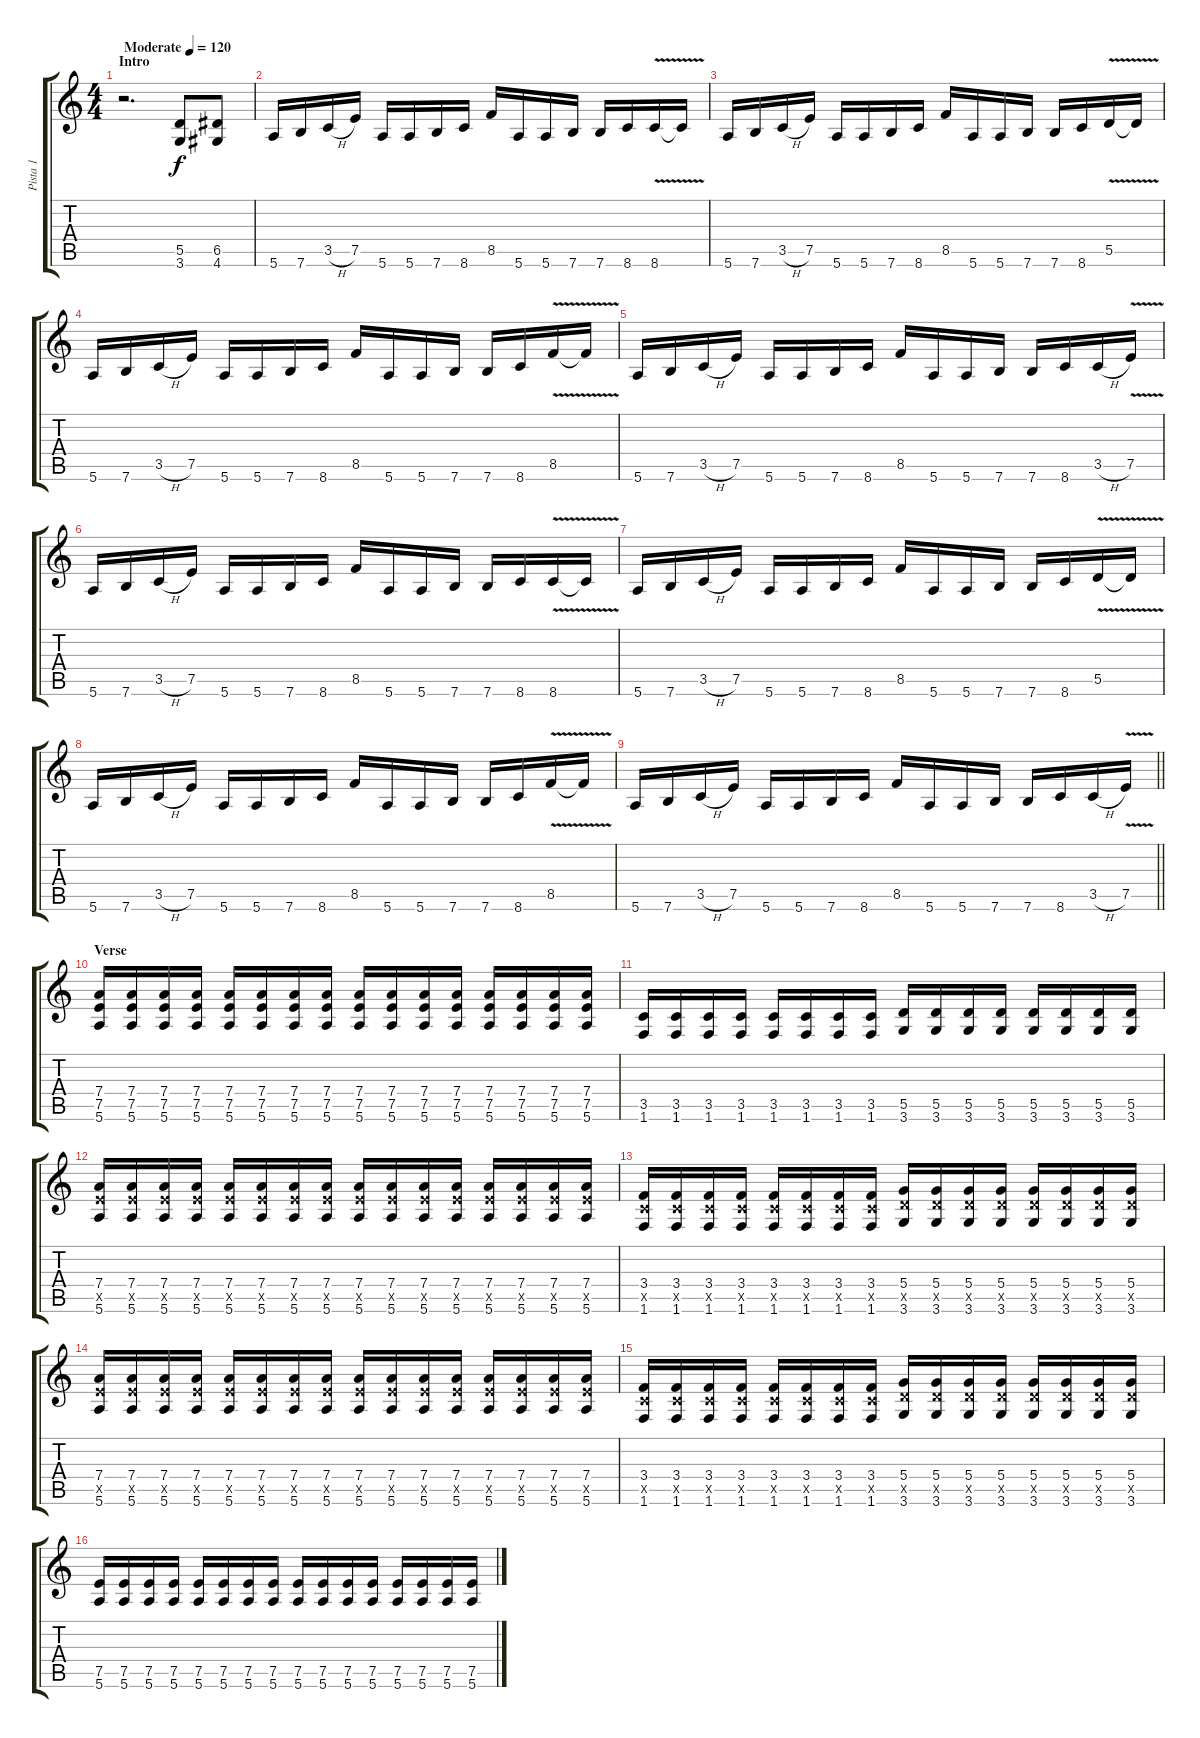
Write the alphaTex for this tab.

\track ("Pista 1" "Pista 1") {instrument distortionguitar}
\staff {score tabs}
\tuning (E4 B3 G3 D3 A2 E2) {hide}
\ts (4 4)
\section ("" "Intro")
\tempo (120 "Moderate")
\clef g2
\ks c
r.2{d dy f instrument distortionguitar} (5.5 3.6).8 (6.5 4.6).8 |
5.6.16 7.6.16 3.5{h}.16 7.5.16 5.6.16 5.6.16 7.6.16 8.6.16 8.5.16 5.6.16 5.6.16 7.6.16 7.6.16 8.6.16 8.6{v}.16 8.6{t}.16 |
5.6.16 7.6.16 3.5{h}.16 7.5.16 5.6.16 5.6.16 7.6.16 8.6.16 8.5.16 5.6.16 5.6.16 7.6.16 7.6.16 8.6.16 5.5{v}.16 5.5{t}.16 |
5.6.16 7.6.16 3.5{h}.16 7.5.16 5.6.16 5.6.16 7.6.16 8.6.16 8.5.16 5.6.16 5.6.16 7.6.16 7.6.16 8.6.16 8.5{v}.16 8.5{t}.16 |
5.6.16 7.6.16 3.5{h}.16 7.5.16 5.6.16 5.6.16 7.6.16 8.6.16 8.5.16 5.6.16 5.6.16 7.6.16 7.6.16 8.6.16 3.5{h}.16 7.5{v}.16 |
5.6.16 7.6.16 3.5{h}.16 7.5.16 5.6.16 5.6.16 7.6.16 8.6.16 8.5.16 5.6.16 5.6.16 7.6.16 7.6.16 8.6.16 8.6{v}.16 8.6{t}.16 |
5.6.16 7.6.16 3.5{h}.16 7.5.16 5.6.16 5.6.16 7.6.16 8.6.16 8.5.16 5.6.16 5.6.16 7.6.16 7.6.16 8.6.16 5.5{v}.16 5.5{t}.16 |
5.6.16 7.6.16 3.5{h}.16 7.5.16 5.6.16 5.6.16 7.6.16 8.6.16 8.5.16 5.6.16 5.6.16 7.6.16 7.6.16 8.6.16 8.5{v}.16 8.5{t}.16 |
\barLineRight lightlight
5.6.16 7.6.16 3.5{h}.16 7.5.16 5.6.16 5.6.16 7.6.16 8.6.16 8.5.16 5.6.16 5.6.16 7.6.16 7.6.16 8.6.16 3.5{h}.16 7.5{v}.16 |
\section ("" "Verse")
(7.4 7.5 5.6).16 (7.4 7.5 5.6).16 (7.4 7.5 5.6).16 (7.4 7.5 5.6).16 (7.4 7.5 5.6).16 (7.4 7.5 5.6).16 (7.4 7.5 5.6).16 (7.4 7.5 5.6).16 (7.4 7.5 5.6).16 (7.4 7.5 5.6).16 (7.4 7.5 5.6).16 (7.4 7.5 5.6).16 (7.4 7.5 5.6).16 (7.4 7.5 5.6).16 (7.4 7.5 5.6).16 (7.4 7.5 5.6).16 |
(3.5 1.6).16 (3.5 1.6).16 (3.5 1.6).16 (3.5 1.6).16 (3.5 1.6).16 (3.5 1.6).16 (3.5 1.6).16 (3.5 1.6).16 (5.5 3.6).16 (5.5 3.6).16 (5.5 3.6).16 (5.5 3.6).16 (5.5 3.6).16 (5.5 3.6).16 (5.5 3.6).16 (5.5 3.6).16 |
(7.4 7.5{x} 5.6).16 (7.4 7.5{x} 5.6).16 (7.4 7.5{x} 5.6).16 (7.4 7.5{x} 5.6).16 (7.4 7.5{x} 5.6).16 (7.4 7.5{x} 5.6).16 (7.4 7.5{x} 5.6).16 (7.4 7.5{x} 5.6).16 (7.4 7.5{x} 5.6).16 (7.4 7.5{x} 5.6).16 (7.4 7.5{x} 5.6).16 (7.4 7.5{x} 5.6).16 (7.4 7.5{x} 5.6).16 (7.4 7.5{x} 5.6).16 (7.4 7.5{x} 5.6).16 (7.4 7.5{x} 5.6).16 |
(3.4 3.5{x} 1.6).16 (3.4 3.5{x} 1.6).16 (3.4 3.5{x} 1.6).16 (3.4 3.5{x} 1.6).16 (3.4 3.5{x} 1.6).16 (3.4 3.5{x} 1.6).16 (3.4 3.5{x} 1.6).16 (3.4 3.5{x} 1.6).16 (5.4 5.5{x} 3.6).16 (5.4 5.5{x} 3.6).16 (5.4 5.5{x} 3.6).16 (5.4 5.5{x} 3.6).16 (5.4 5.5{x} 3.6).16 (5.4 5.5{x} 3.6).16 (5.4 5.5{x} 3.6).16 (5.4 5.5{x} 3.6).16 |
(7.4 7.5{x} 5.6).16 (7.4 7.5{x} 5.6).16 (7.4 7.5{x} 5.6).16 (7.4 7.5{x} 5.6).16 (7.4 7.5{x} 5.6).16 (7.4 7.5{x} 5.6).16 (7.4 7.5{x} 5.6).16 (7.4 7.5{x} 5.6).16 (7.4 7.5{x} 5.6).16 (7.4 7.5{x} 5.6).16 (7.4 7.5{x} 5.6).16 (7.4 7.5{x} 5.6).16 (7.4 7.5{x} 5.6).16 (7.4 7.5{x} 5.6).16 (7.4 7.5{x} 5.6).16 (7.4 7.5{x} 5.6).16 |
(3.4 3.5{x} 1.6).16 (3.4 3.5{x} 1.6).16 (3.4 3.5{x} 1.6).16 (3.4 3.5{x} 1.6).16 (3.4 3.5{x} 1.6).16 (3.4 3.5{x} 1.6).16 (3.4 3.5{x} 1.6).16 (3.4 3.5{x} 1.6).16 (5.4 5.5{x} 3.6).16 (5.4 5.5{x} 3.6).16 (5.4 5.5{x} 3.6).16 (5.4 5.5{x} 3.6).16 (5.4 5.5{x} 3.6).16 (5.4 5.5{x} 3.6).16 (5.4 5.5{x} 3.6).16 (5.4 5.5{x} 3.6).16 |
(7.5 5.6).16 (7.5 5.6).16 (7.5 5.6).16 (7.5 5.6).16 (7.5 5.6).16 (7.5 5.6).16 (7.5 5.6).16 (7.5 5.6).16 (7.5 5.6).16 (7.5 5.6).16 (7.5 5.6).16 (7.5 5.6).16 (7.5 5.6).16 (7.5 5.6).16 (7.5 5.6).16 (7.5 5.6).16
